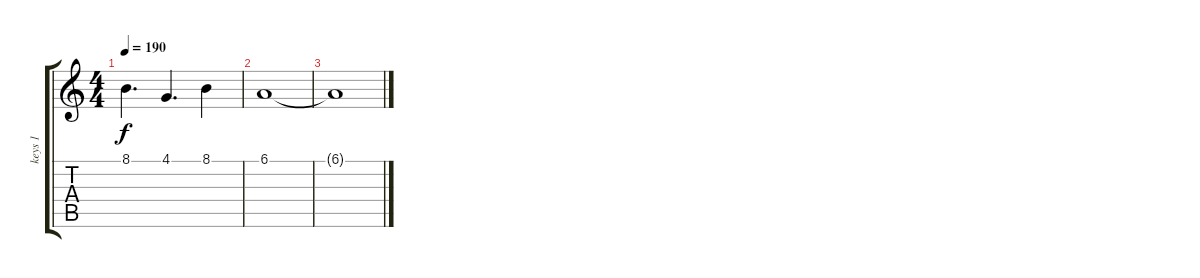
\track ("keys 1" "keys 1") {instrument pad7halo}
\staff {score tabs}
\tuning (Eb4 Bb3 Gb3 Db3 Ab2 Eb2) {hide}
\ts (4 4)
\tempo 190
\clef g2
\ks c
8.1.4{d dy f} 4.1.4{d} 8.1.4 |
6.1.1 |
6.1{t}.1
